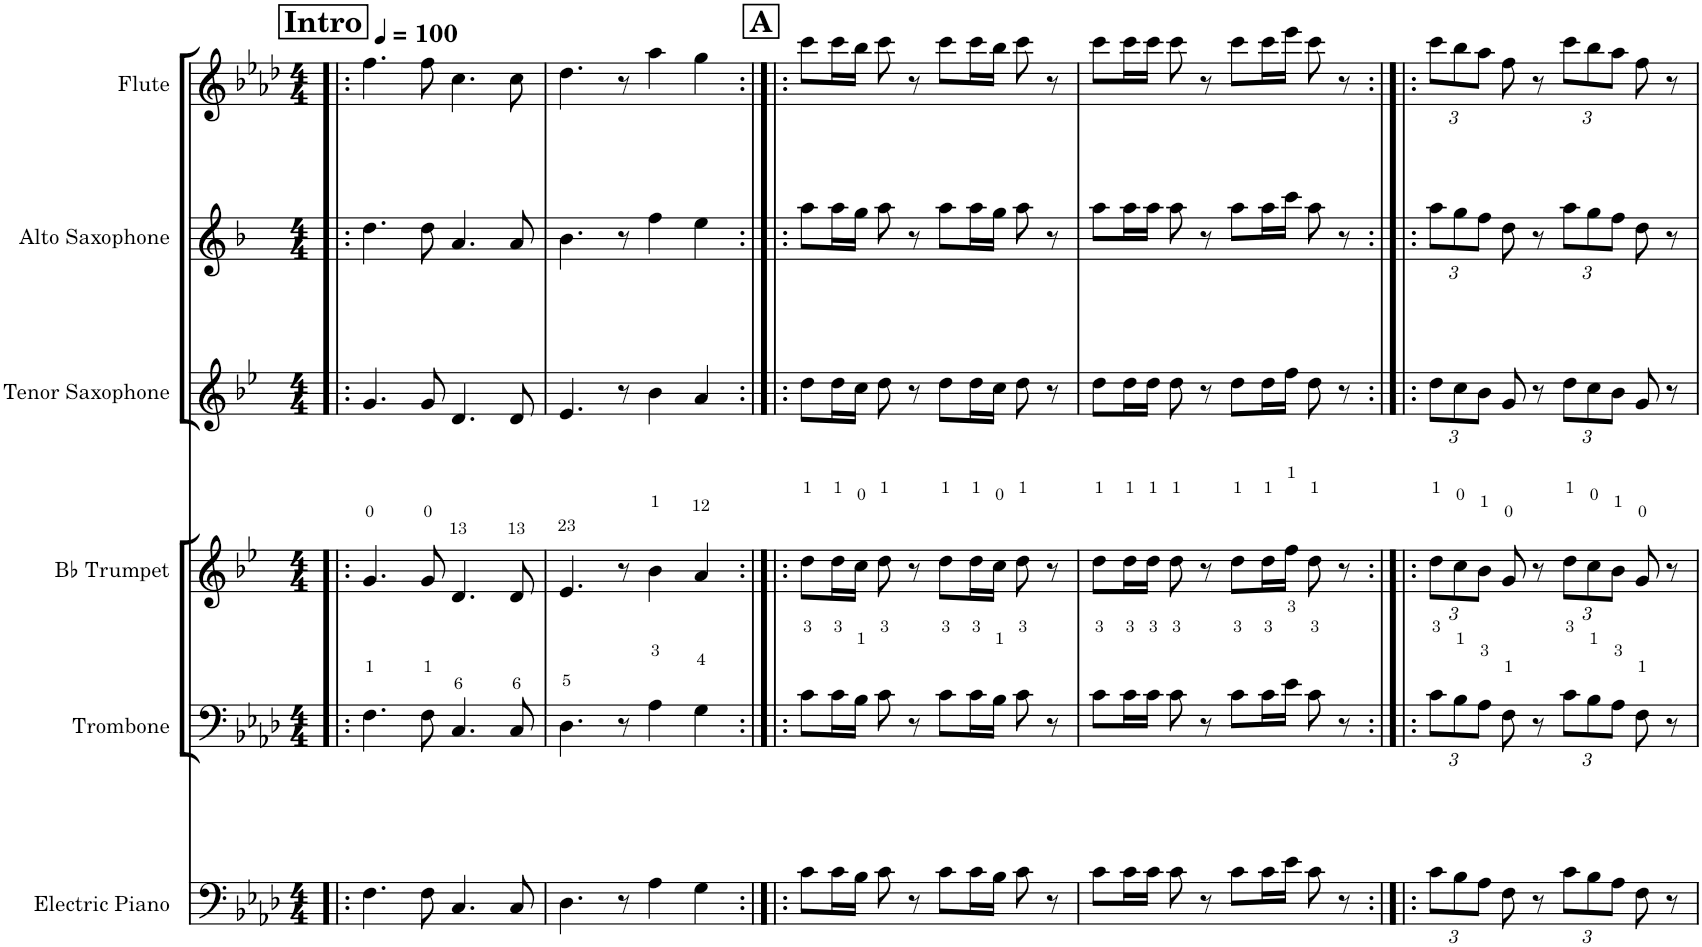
**kern	**kern	**kern	**kern	**kern	**kern
*part6	*part5	*part4	*part3	*part2	*part1
*staff6	*staff5	*staff4	*staff3	*staff2	*staff1
*I"Electric Piano	*I"Trombone	*I"Bb Trumpet	*I"Tenor Saxophone	*I"Alto Saxophone	*I"Flute
*I'El. Pno.	*I'Tbn.	*I'Bb Tpt.	*I'T. Sax.	*I'A. Sax.	*I'Fl.
*clefF4	*clefF4	*clefG2	*clefG2	*clefG2	*clefG2
*	*	*Trd1c2	*Trd8c14	*Trd5c9	*
*k[b-e-a-d-]	*k[b-e-a-d-]	*k[b-e-]	*k[b-e-]	*k[b-]	*k[b-e-a-d-]
*M4/4	*M4/4	*M4/4	*M4/4	*M4/4	*M4/4
*MM100	*MM100	*MM100	*MM100	*MM100	*MM100
!!LO:REH:place=s1:a:B:cj:fs=14:t=Intro
=1!|:	=1!|:	=1!|:	=1!|:	=1!|:	=1!|:
4.F\	4.F\	4.g/	4.g/	4.dd\	4.ff\
8F\	8F\	8g/	8g/	8dd\	8ff\
4.C/	4.C/	4.d/	4.d/	4.a/	4.cc\
8C/	8C/	8d/	8d/	8a/	8cc\
=2	=2	=2	=2	=2	=2
4.D-\	4.D-\	4.e-/	4.e-/	4.b-\	4.dd-\
8r	8r	8r	8r	8r	8r
4A-\	4A-\	4b-\	4b-\	4ff\	4aa-\
4G\	4G\	4a/	4a/	4ee\	4gg\
!!LO:REH:place=s1:a:B:cj:fs=14:t=A
=3:|!|:	=3:|!|:	=3:|!|:	=3:|!|:	=3:|!|:	=3:|!|:
8c\L	8c\L	8dd\L	8dd\L	8aa\L	8ccc\L
16c\L	16c\L	16dd\L	16dd\L	16aa\L	16ccc\L
16B-\JJ	16B-\JJ	16cc\JJ	16cc\JJ	16gg\JJ	16bb-\JJ
8c\	8c\	8dd\	8dd\	8aa\	8ccc\
8r	8r	8r	8r	8r	8r
8c\L	8c\L	8dd\L	8dd\L	8aa\L	8ccc\L
16c\L	16c\L	16dd\L	16dd\L	16aa\L	16ccc\L
16B-\JJ	16B-\JJ	16cc\JJ	16cc\JJ	16gg\JJ	16bb-\JJ
8c\	8c\	8dd\	8dd\	8aa\	8ccc\
8r	8r	8r	8r	8r	8r
=4	=4	=4	=4	=4	=4
8c\L	8c\L	8dd\L	8dd\L	8aa\L	8ccc\L
16c\L	16c\L	16dd\L	16dd\L	16aa\L	16ccc\L
16c\JJ	16c\JJ	16dd\JJ	16dd\JJ	16aa\JJ	16ccc\JJ
8c\	8c\	8dd\	8dd\	8aa\	8ccc\
8r	8r	8r	8r	8r	8r
8c\L	8c\L	8dd\L	8dd\L	8aa\L	8ccc\L
16c\L	16c\L	16dd\L	16dd\L	16aa\L	16ccc\L
16e-\JJ	16e-\JJ	16ff\JJ	16ff\JJ	16ccc\JJ	16eee-\JJ
8c\	8c\	8dd\	8dd\	8aa\	8ccc\
8r	8r	8r	8r	8r	8r
=5:|!|:	=5:|!|:	=5:|!|:	=5:|!|:	=5:|!|:	=5:|!|:
*Xbrackettup	*Xbrackettup	*Xbrackettup	*Xbrackettup	*Xbrackettup	*Xbrackettup
12c\L	12c\L	12dd\L	12dd\L	12aa\L	12ccc\L
12B-\	12B-\	12cc\	12cc\	12gg\	12bb-\
12A-\J	12A-\J	12b-\J	12b-\J	12ff\J	12aa-\J
8F\	8F\	8g/	8g/	8dd\	8ff\
8r	8r	8r	8r	8r	8r
12c\L	12c\L	12dd\L	12dd\L	12aa\L	12ccc\L
12B-\	12B-\	12cc\	12cc\	12gg\	12bb-\
12A-\J	12A-\J	12b-\J	12b-\J	12ff\J	12aa-\J
8F\	8F\	8g/	8g/	8dd\	8ff\
8r	8r	8r	8r	8r	8r
=	=	=	=	=	=
*-	*-	*-	*-	*-	*-
